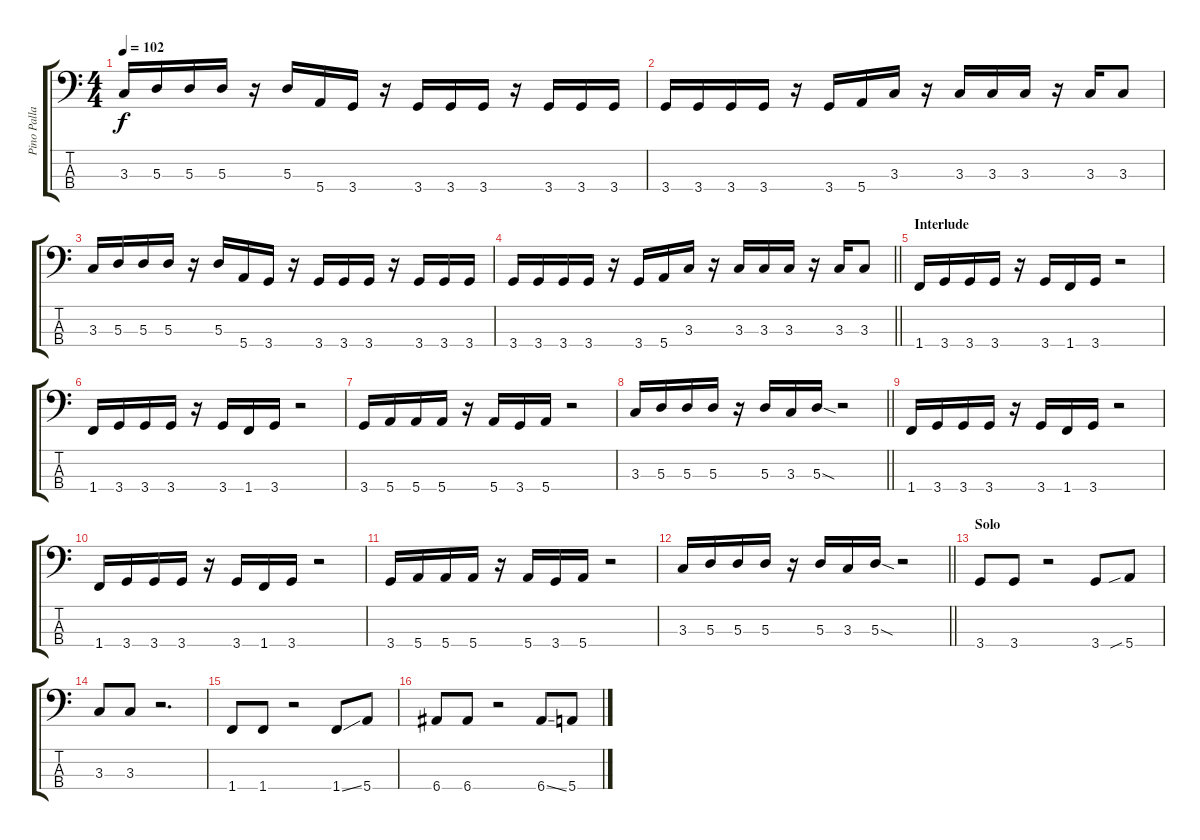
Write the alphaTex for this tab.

\track ("Pino Palladino (Bass)" "Pino Palla") {instrument electricbassfinger}
\staff {score tabs}
\tuning (G2 D2 A1 E1) {hide}
\ts (4 4)
\tempo 102
\clef f4
\ks c
3.3.16{dy f} 5.3.16 5.3.16 5.3.16 r.16 5.3.16 5.4.16 3.4.16 r.16 3.4.16 3.4.16 3.4.16 r.16 3.4.16 3.4.16 3.4.16 |
3.4.16 3.4.16 3.4.16 3.4.16 r.16 3.4.16 5.4.16 3.3.16 r.16 3.3.16 3.3.16 3.3.16 r.16 3.3.16 3.3.8 |
3.3.16 5.3.16 5.3.16 5.3.16 r.16 5.3.16 5.4.16 3.4.16 r.16 3.4.16 3.4.16 3.4.16 r.16 3.4.16 3.4.16 3.4.16 |
\barLineRight lightlight
3.4.16 3.4.16 3.4.16 3.4.16 r.16 3.4.16 5.4.16 3.3.16 r.16 3.3.16 3.3.16 3.3.16 r.16 3.3.16 3.3.8 |
\section ("" "Interlude")
1.4.16 3.4.16 3.4.16 3.4.16 r.16 3.4.16 1.4.16 3.4.16 r.2 |
1.4.16 3.4.16 3.4.16 3.4.16 r.16 3.4.16 1.4.16 3.4.16 r.2 |
3.4.16 5.4.16 5.4.16 5.4.16 r.16 5.4.16 3.4.16 5.4.16 r.2 |
\barLineRight lightlight
3.3.16 5.3.16 5.3.16 5.3.16 r.16 5.3.16 3.3.16 5.3{sod}.16 r.2 |
1.4.16 3.4.16 3.4.16 3.4.16 r.16 3.4.16 1.4.16 3.4.16 r.2 |
1.4.16 3.4.16 3.4.16 3.4.16 r.16 3.4.16 1.4.16 3.4.16 r.2 |
3.4.16 5.4.16 5.4.16 5.4.16 r.16 5.4.16 3.4.16 5.4.16 r.2 |
\barLineRight lightlight
3.3.16 5.3.16 5.3.16 5.3.16 r.16 5.3.16 3.3.16 5.3{sod}.16 r.2 |
\section ("" "Solo")
3.4.8 3.4.8 r.2 3.4.8 5.4{sib}.8 |
3.3.8 3.3.8 r.2{d} |
1.4.8 1.4.8 r.2 1.4{ss}.8 5.4.8 |
6.4.8 6.4.8 r.2 6.4{ss}.8 5.4.8
